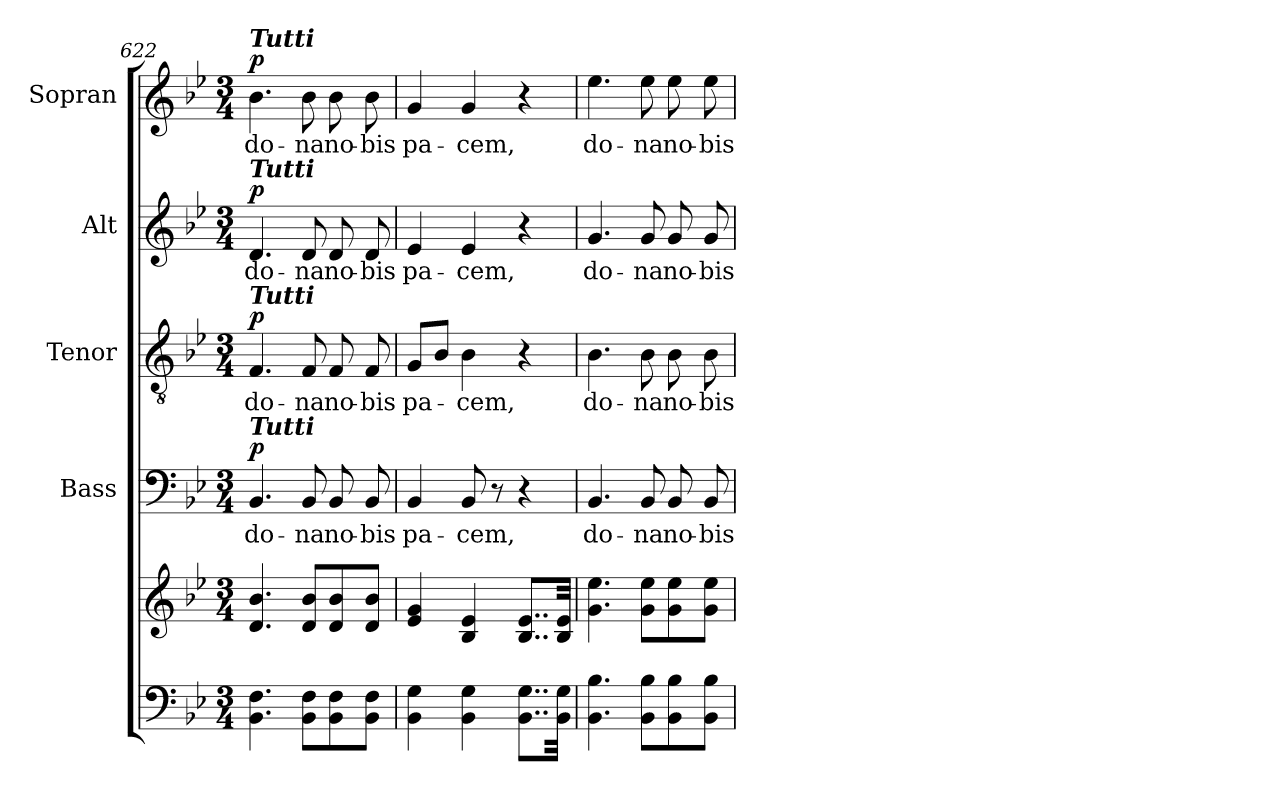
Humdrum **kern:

**kern	**kern	**kern	**text	**dynam	**kern	**text	**dynam	**kern	**text	**dynam	**kern	**text	**dynam
*part5	*part5	*part4	*part4	*part4	*part3	*part3	*part3	*part2	*part2	*part2	*part1	*part1	*part1
*staff6	*staff5	*staff4	*staff4	*staff4	*staff3	*staff3	*staff3	*staff2	*staff2	*staff2	*staff1	*staff1	*staff1
*	*	*I"Bass	*	*	*I"Tenor	*	*	*I"Alt	*	*	*I"Sopran	*	*
*	*	*I'B.	*	*	*I'T.	*	*	*I'A.	*	*	*I'S.	*	*
*clefF4	*clefG2	*clefF4	*	*	*clefGv2	*	*	*clefG2	*	*	*clefG2	*	*
*k[b-e-]	*k[b-e-]	*k[b-e-]	*	*	*k[b-e-]	*	*	*k[b-e-]	*	*	*k[b-e-]	*	*
*B-:	*B-:	*B-:	*	*	*B-:	*	*	*B-:	*	*	*B-:	*	*
*M3/4	*M3/4	*M3/4	*	*	*M3/4	*	*	*M3/4	*	*	*M3/4	*	*
=622	=622	=622	=622	=622	=622	=622	=622	=622	=622	=622	=622	=622	=622
!	!	!	!	!	!	!	!	!	!	!	!LO:TX:a:Bi:t=Tutti	!	!
!	!	!	!	!	!	!	!	!LO:TX:a:Bi:t=Tutti	!	!	!	!	!
!	!	!	!	!	!LO:TX:a:Bi:t=Tutti	!	!	!	!	!	!	!	!
!	!	!LO:TX:a:Bi:t=Tutti	!	!	!	!	!	!	!	!	!	!	!
!	!	!	!LO:LY:b	!LO:DY:a	!	!LO:LY:b	!LO:DY:a	!	!LO:LY:b	!LO:DY:a	!	!LO:LY:b	!LO:DY:a
4.BB-\ 4.F\	4.d/ 4.b-/	4.BB-/	do-	p	4.F/	do-	p	4.d/	do-	p	4.b-\	do-	p
!	!	!	!LO:LY:b	!	!	!LO:LY:b	!	!	!LO:LY:b	!	!	!LO:LY:b	!
8BB-\ 8F\L	8d/ 8b-/L	8BB-/	-na	.	8F/	-na	.	8d/	-na	.	8b-\	-na	.
!	!	!	!LO:LY:b	!	!	!LO:LY:b	!	!	!LO:LY:b	!	!	!LO:LY:b	!
8BB-\ 8F\	8d/ 8b-/	8BB-/	no-	.	8F/	no-	.	8d/	no-	.	8b-\	no-	.
!	!	!	!LO:LY:b	!	!	!LO:LY:b	!	!	!LO:LY:b	!	!	!LO:LY:b	!
8BB-\ 8F\J	8d/ 8b-/J	8BB-/	-bis	.	8F/	-bis	.	8d/	-bis	.	8b-\	-bis	.
=623	=623	=623	=623	=623	=623	=623	=623	=623	=623	=623	=623	=623	=623
!	!	!	!LO:LY:b	!	!	!LO:LY:b	!	!	!LO:LY:b	!	!	!LO:LY:b	!
4BB-\ 4G\	4e-/ 4g/	4BB-/	pa-	.	8G/L	pa-	.	4e-/	pa-	.	4g/	pa-	.
.	.	.	.	.	8B-/J	.	.	.	.	.	.	.	.
!	!	!	!LO:LY:b	!	!	!LO:LY:b	!	!	!LO:LY:b	!	!	!LO:LY:b	!
4BB-\ 4G\	4B-/ 4e-/	8BB-/	-cem,	.	4B-\	-cem,	.	4e-/	-cem,	.	4g/	-cem,	.
.	.	8r	.	.	.	.	.	.	.	.	.	.	.
8..BB-\ 8..G\L	8..B-/ 8..e-/L	4r	.	.	4r	.	.	4r	.	.	4r	.	.
32BB-\ 32G\Jkk	32B-/ 32e-/Jkk	.	.	.	.	.	.	.	.	.	.	.	.
=624	=624	=624	=624	=624	=624	=624	=624	=624	=624	=624	=624	=624	=624
!	!	!	!LO:LY:b	!	!	!LO:LY:b	!	!	!LO:LY:b	!	!	!LO:LY:b	!
4.BB-\ 4.B-\	4.g\ 4.ee-\	4.BB-/	do-	.	4.B-\	do-	.	4.g/	do-	.	4.ee-\	do-	.
!	!	!	!LO:LY:b	!	!	!LO:LY:b	!	!	!LO:LY:b	!	!	!LO:LY:b	!
8BB-\ 8B-\L	8g\ 8ee-\L	8BB-/	-na	.	8B-\	-na	.	8g/	-na	.	8ee-\	-na	.
!	!	!	!LO:LY:b	!	!	!LO:LY:b	!	!	!LO:LY:b	!	!	!LO:LY:b	!
8BB-\ 8B-\	8g\ 8ee-\	8BB-/	no-	.	8B-\	no-	.	8g/	no-	.	8ee-\	no-	.
!	!	!	!LO:LY:b	!	!	!LO:LY:b	!	!	!LO:LY:b	!	!	!LO:LY:b	!
8BB-\ 8B-\J	8g\ 8ee-\J	8BB-/	-bis	.	8B-\	-bis	.	8g/	-bis	.	8ee-\	-bis	.
=	=	=	=	=	=	=	=	=	=	=	=	=	=
*-	*-	*-	*-	*-	*-	*-	*-	*-	*-	*-	*-	*-	*-
